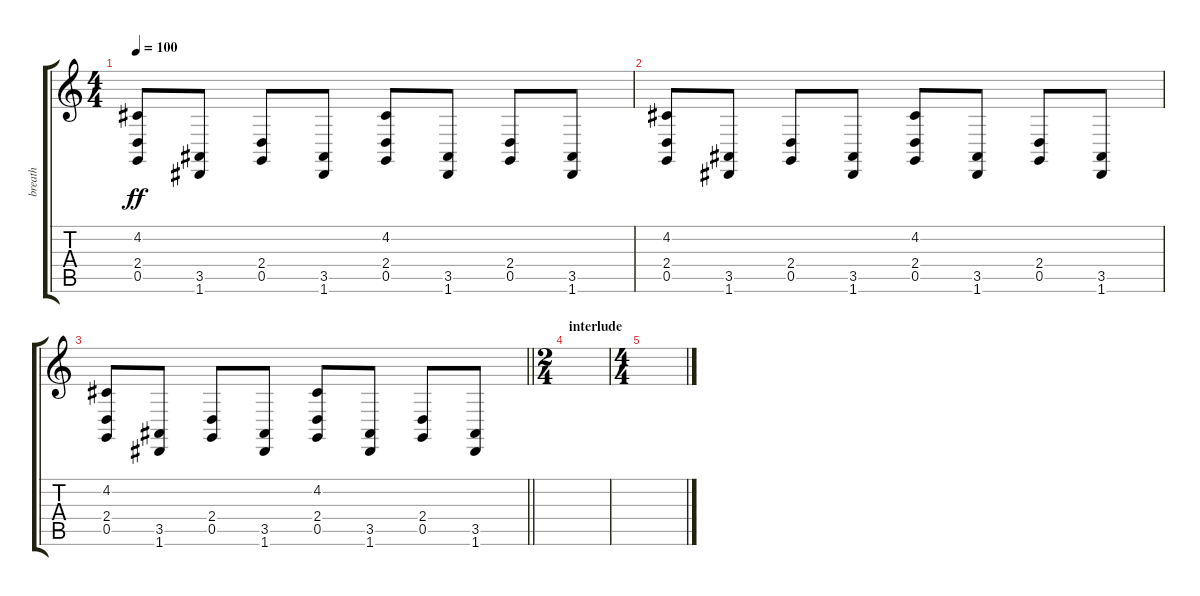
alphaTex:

\track ("breath" "breath") {instrument breathnoise}
\staff {score tabs}
\tuning (D4 A3 F3 C3 G2 D2) {hide}
\ts (4 4)
\tempo 100
\clef g2
\ks c
(4.2 2.4 0.5).8{dy ff} (3.5 1.6).8 (2.4 0.5).8 (3.5 1.6).8 (4.2 2.4 0.5).8 (3.5 1.6).8 (2.4 0.5).8 (3.5 1.6).8 |
(4.2 2.4 0.5).8 (3.5 1.6).8 (2.4 0.5).8 (3.5 1.6).8 (4.2 2.4 0.5).8 (3.5 1.6).8 (2.4 0.5).8 (3.5 1.6).8 |
\barLineRight lightlight
(4.2 2.4 0.5).8 (3.5 1.6).8 (2.4 0.5).8 (3.5 1.6).8 (4.2 2.4 0.5).8 (3.5 1.6).8 (2.4 0.5).8 (3.5 1.6).8 |
\ts (2 4)
\section ("" "interlude")
|
\ts (4 4)
